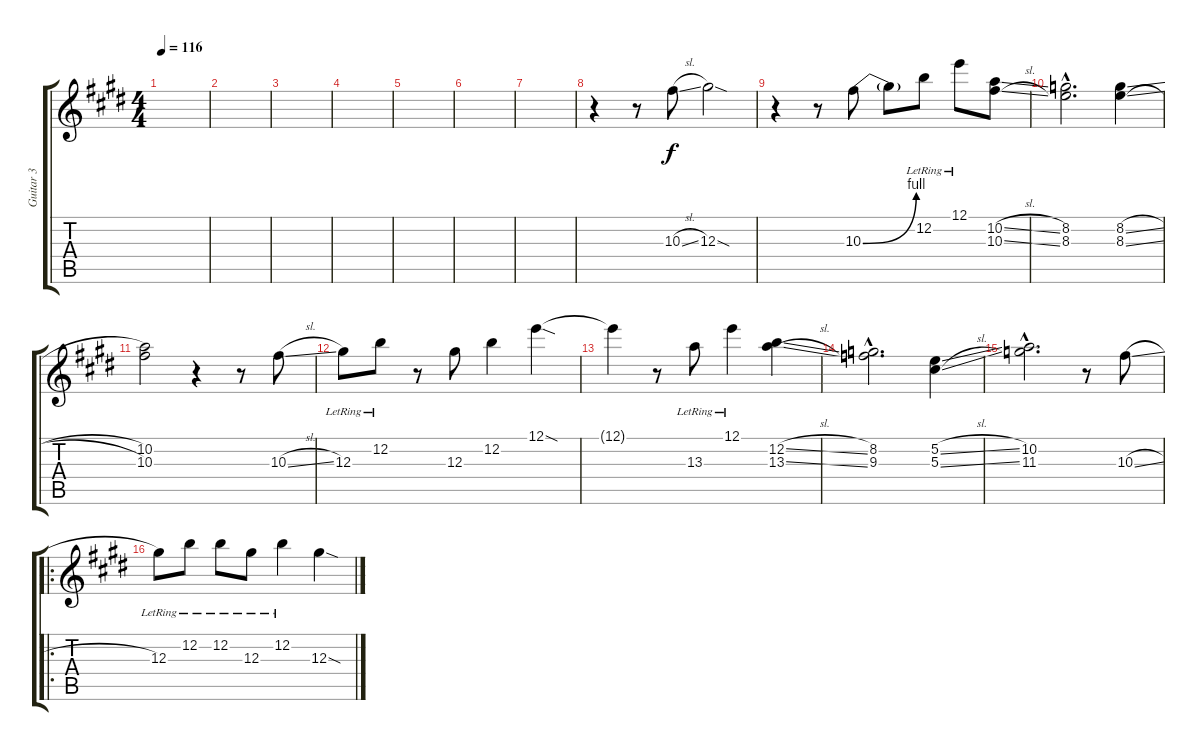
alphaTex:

\track ("Guitar 3" "Guitar 3") {instrument electricguitarjazz}
\staff {score tabs}
\tuning (E4 B3 Ab3 E3 B2 E2) {hide}
\ts (4 4)
\tempo 116
\clef g2
\ks e
|
|
|
|
|
|
|
r.4 r.8 10.3{sl}.8 12.3{sod}.2 |
r.4 r.8 10.3{be (bend 0 0 60 4)}.8 10.3{t}.8 12.2{lr}.8 12.1{lr}.8 (10.2{sl} 10.3{sl}).8 |
(8.2{hac} 8.3{hac}).2{d} (8.2{sl} 8.3{sl}).4 |
(10.2 10.3).2 r.4 r.8 10.3{sl}.8 |
12.3{lr}.8 12.2{lr}.8 r.8 12.3.8 12.2.4 12.1{sod}.4 |
12.1{t}.4 r.8 13.3{lr}.8 12.1{lr}.4 (12.2{sl} 13.3{sl}).4 |
(8.2{hac} 9.3{hac}).2{d} (5.2{sl} 5.3{sl}).4 |
(10.2{hac} 11.3{hac}).2{d} r.8 10.3{sl}.8 |
\ro
12.3{lr}.8 12.2{lr}.8 12.2{lr}.8 12.3{lr}.8 12.2{lr}.4 12.3{sod}.4
